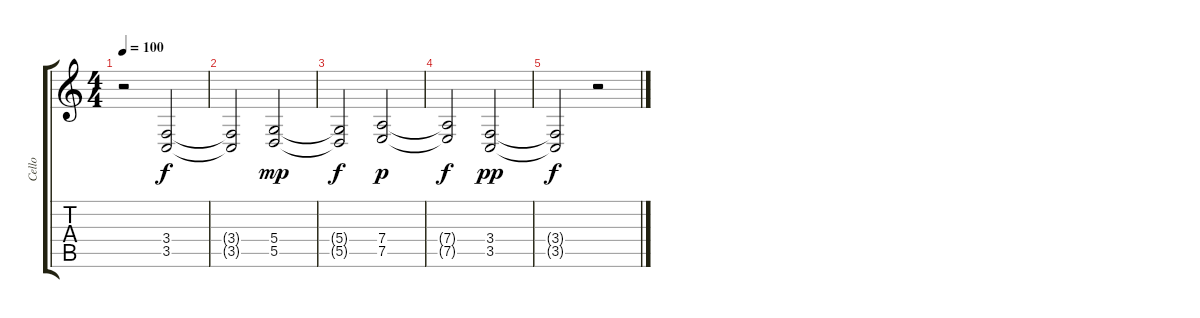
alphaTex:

\track ("Cello" "Cello") {instrument cello}
\staff {score tabs}
\tuning (E4 B3 G3 D3 A2 E2) {hide}
\ts (4 4)
\tempo 100
\clef g2
\ks c
r.2{dy f} (3.4 3.5).2 |
(3.4{t} 3.5{t}).2 (5.4 5.5).2{dy mp} |
(5.4{t} 5.5{t}).2{dy f} (7.4 7.5).2{dy p} |
(7.4{t} 7.5{t}).2{dy f} (3.4 3.5).2{dy pp} |
(3.4{t} 3.5{t}).2{dy f} r.2
